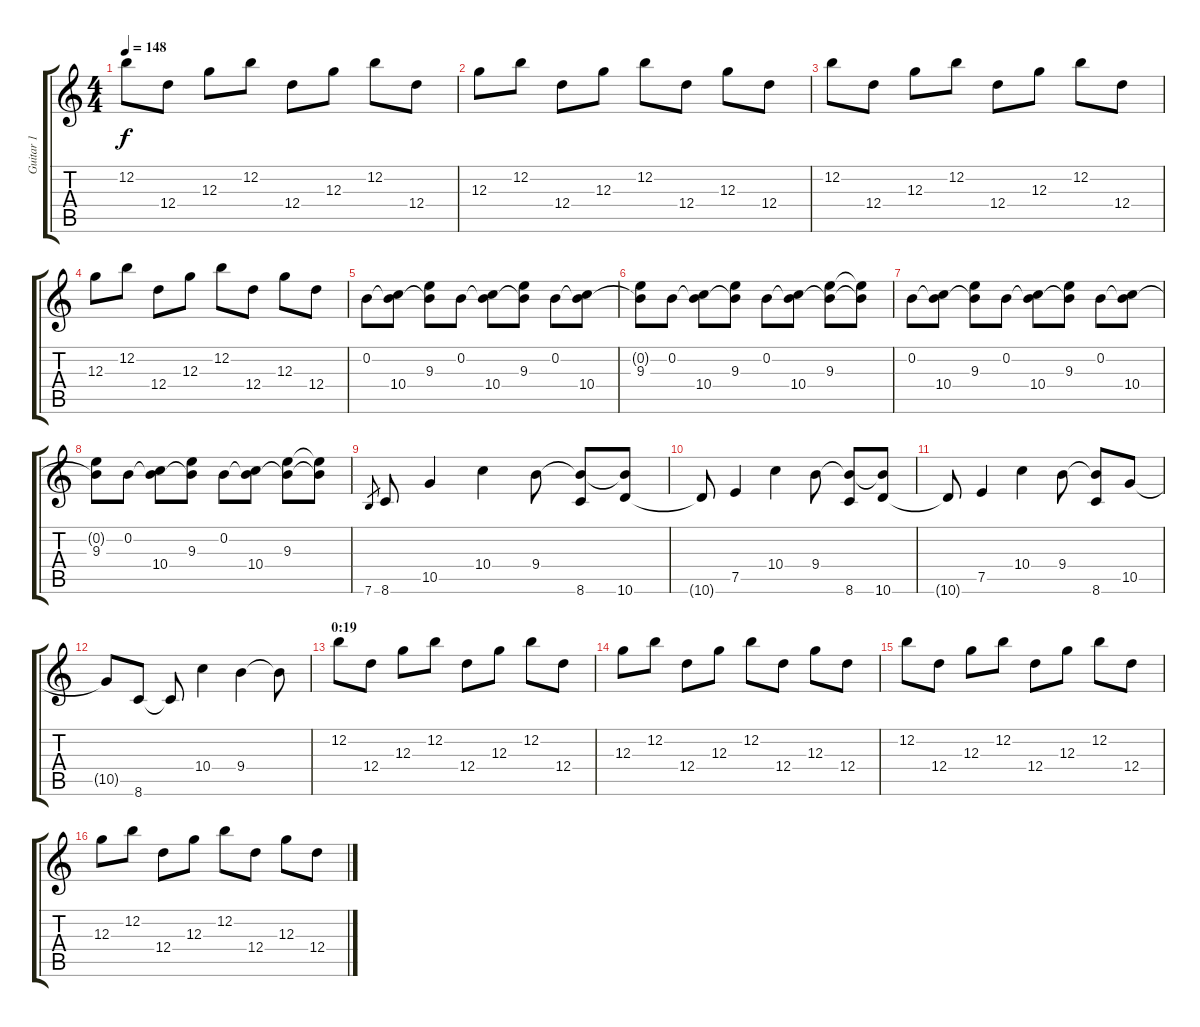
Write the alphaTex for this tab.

\track ("Guitar 1" "Guitar 1") {instrument electricguitarjazz}
\staff {score tabs}
\tuning (E4 B3 G3 D3 A2 E2) {hide}
\ts (4 4)
\tempo 148
\clef g2
\ks c
12.2.8{dy f instrument electricguitarjazz} 12.4.8 12.3.8 12.2.8 12.4.8 12.3.8 12.2.8 12.4.8 |
12.3.8 12.2.8 12.4.8 12.3.8 12.2.8 12.4.8 12.3.8 12.4.8 |
12.2.8 12.4.8 12.3.8 12.2.8 12.4.8 12.3.8 12.2.8 12.4.8 |
12.3.8 12.2.8 12.4.8 12.3.8 12.2.8 12.4.8 12.3.8 12.4.8 |
0.2.8 (0.2{t} 10.4).8 (0.2{t} 9.3).8 0.2.8 (0.2{t} 10.4).8 (0.2{t} 9.3).8 0.2.8 (0.2{t} 10.4).8 |
(0.2{t} 9.3).8 0.2.8 (0.2{t} 10.4).8 (0.2{t} 9.3).8 0.2.8 (0.2{t} 10.4).8 (0.2{t} 9.3).8 (0.2{t} 9.3{t}).8 |
0.2.8 (0.2{t} 10.4).8 (0.2{t} 9.3).8 0.2.8 (0.2{t} 10.4).8 (0.2{t} 9.3).8 0.2.8 (0.2{t} 10.4).8 |
(0.2{t} 9.3).8 0.2.8 (0.2{t} 10.4).8 (0.2{t} 9.3).8 0.2.8 (0.2{t} 10.4).8 (0.2{t} 9.3).8 (0.2{t} 9.3{t}).8 |
7.6.8{gr} 8.6.8 10.5.4 10.4.4 9.4.8 (9.4{t} 8.6).8 (9.4{t} 10.6).8 |
10.6{t}.8 7.5.4 10.4.4 9.4.8 (9.4{t} 8.6).8 (9.4{t} 10.6).8 |
10.6{t}.8 7.5.4 10.4.4 9.4.8 (9.4{t} 8.6).8 10.5.8 |
10.5{t}.8 8.6.8 8.6{t}.8 10.4.4 9.4.4 9.4{t}.8 |
\section ("" "0:19")
12.2.8 12.4.8 12.3.8 12.2.8 12.4.8 12.3.8 12.2.8 12.4.8 |
12.3.8 12.2.8 12.4.8 12.3.8 12.2.8 12.4.8 12.3.8 12.4.8 |
12.2.8 12.4.8 12.3.8 12.2.8 12.4.8 12.3.8 12.2.8 12.4.8 |
12.3.8 12.2.8 12.4.8 12.3.8 12.2.8 12.4.8 12.3.8 12.4.8
